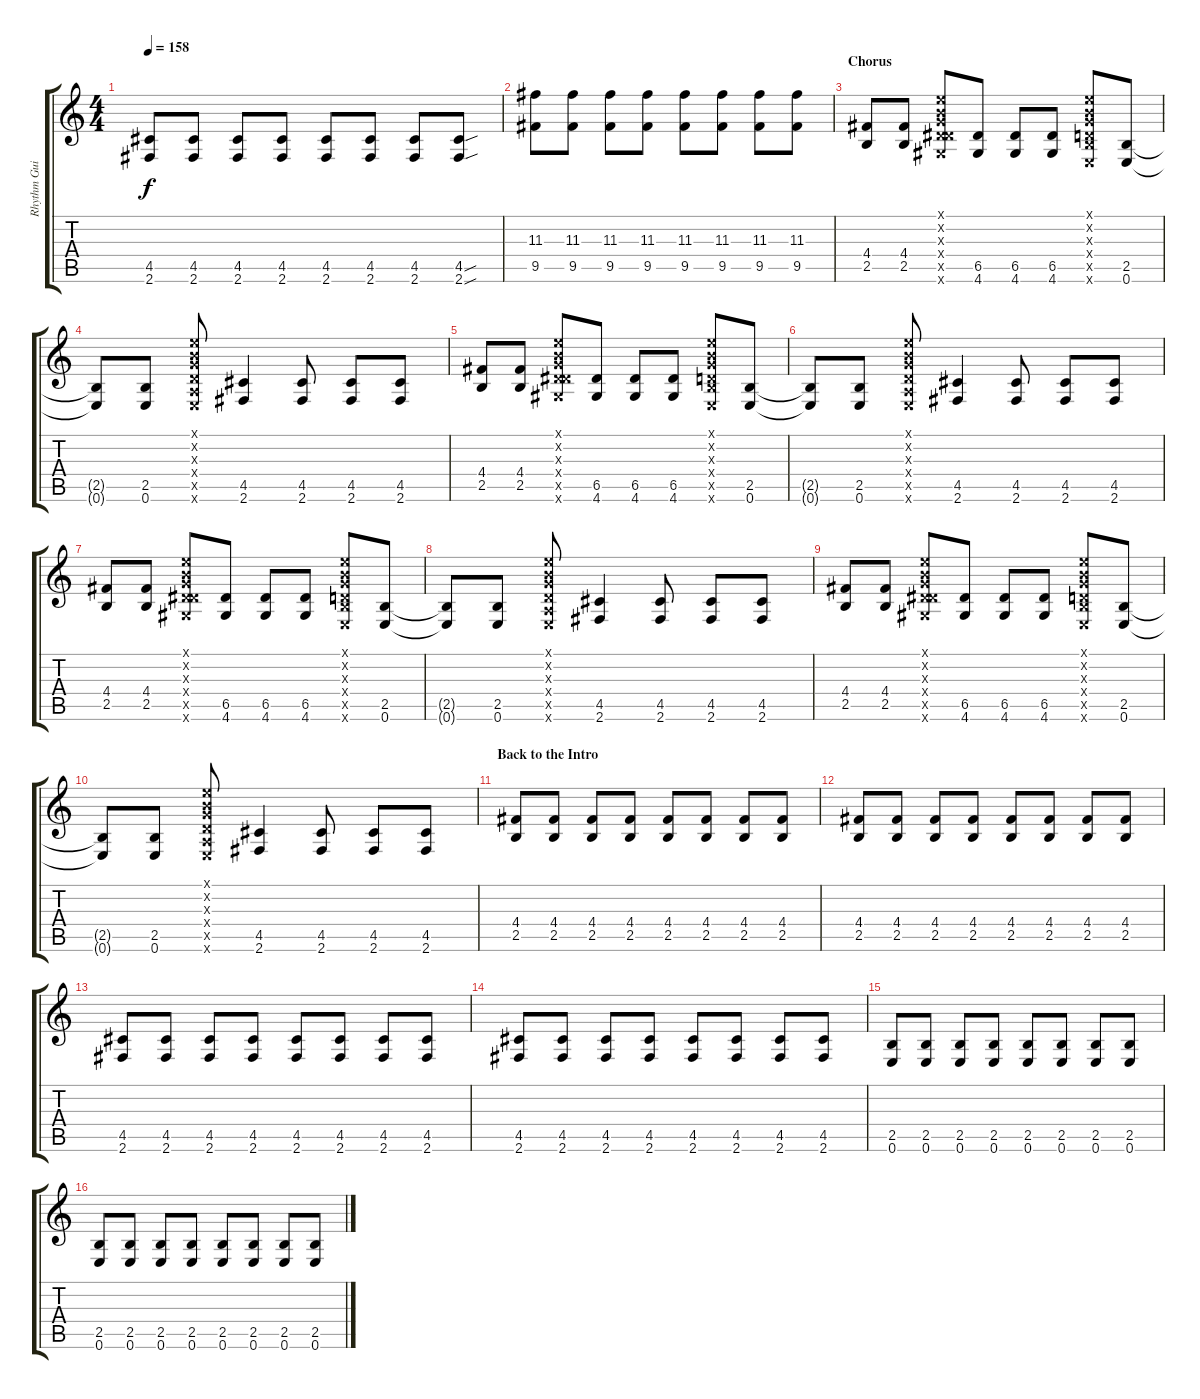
\track ("Rhythm Guitar 1" "Rhythm Gui") {instrument distortionguitar}
\staff {score tabs}
\tuning (E4 B3 G3 D3 A2 E2) {hide}
\ts (4 4)
\tempo 158
\clef g2
\ks c
(4.5 2.6).8{dy f} (4.5 2.6).8 (4.5 2.6).8 (4.5 2.6).8 (4.5 2.6).8 (4.5 2.6).8 (4.5 2.6).8 (4.5{sou} 2.6{sou}).8 |
(11.3 9.5).8 (11.3 9.5).8 (11.3 9.5).8 (11.3 9.5).8 (11.3 9.5).8 (11.3 9.5).8 (11.3 9.5).8 (11.3 9.5).8 |
\section ("" "Chorus")
(4.4 2.5).8 (4.4 2.5).8 (0.1{x} 0.2{x} 0.3{x} 0.4{x} 6.5{x} 4.6{x}).8 (6.5 4.6).8 (6.5 4.6).8 (6.5 4.6).8 (0.1{x} 0.2{x} 0.3{x} 0.4{x} 2.5{x} 0.6{x}).8 (2.5 0.6).8 |
(2.5{t} 0.6{t}).8 (2.5 0.6).8 (0.1{x} 0.2{x} 0.3{x} 0.4{x} 0.5{x} 0.6{x}).8 (4.5 2.6).4 (4.5 2.6).8 (4.5 2.6).8 (4.5 2.6).8 |
(4.4 2.5).8 (4.4 2.5).8 (0.1{x} 0.2{x} 0.3{x} 0.4{x} 6.5{x} 4.6{x}).8 (6.5 4.6).8 (6.5 4.6).8 (6.5 4.6).8 (0.1{x} 0.2{x} 0.3{x} 0.4{x} 2.5{x} 0.6{x}).8 (2.5 0.6).8 |
(2.5{t} 0.6{t}).8 (2.5 0.6).8 (0.1{x} 0.2{x} 0.3{x} 0.4{x} 0.5{x} 0.6{x}).8 (4.5 2.6).4 (4.5 2.6).8 (4.5 2.6).8 (4.5 2.6).8 |
(4.4 2.5).8 (4.4 2.5).8 (0.1{x} 0.2{x} 0.3{x} 0.4{x} 6.5{x} 4.6{x}).8 (6.5 4.6).8 (6.5 4.6).8 (6.5 4.6).8 (0.1{x} 0.2{x} 0.3{x} 0.4{x} 2.5{x} 0.6{x}).8 (2.5 0.6).8 |
(2.5{t} 0.6{t}).8 (2.5 0.6).8 (0.1{x} 0.2{x} 0.3{x} 0.4{x} 0.5{x} 0.6{x}).8 (4.5 2.6).4 (4.5 2.6).8 (4.5 2.6).8 (4.5 2.6).8 |
(4.4 2.5).8 (4.4 2.5).8 (0.1{x} 0.2{x} 0.3{x} 0.4{x} 6.5{x} 4.6{x}).8 (6.5 4.6).8 (6.5 4.6).8 (6.5 4.6).8 (0.1{x} 0.2{x} 0.3{x} 0.4{x} 2.5{x} 0.6{x}).8 (2.5 0.6).8 |
(2.5{t} 0.6{t}).8 (2.5 0.6).8 (0.1{x} 0.2{x} 0.3{x} 0.4{x} 0.5{x} 0.6{x}).8 (4.5 2.6).4 (4.5 2.6).8 (4.5 2.6).8 (4.5 2.6).8 |
\section ("" "Back to the Intro")
(4.4 2.5).8 (4.4 2.5).8 (4.4 2.5).8 (4.4 2.5).8 (4.4 2.5).8 (4.4 2.5).8 (4.4 2.5).8 (4.4 2.5).8 |
(4.4 2.5).8 (4.4 2.5).8 (4.4 2.5).8 (4.4 2.5).8 (4.4 2.5).8 (4.4 2.5).8 (4.4 2.5).8 (4.4 2.5).8 |
(4.5 2.6).8 (4.5 2.6).8 (4.5 2.6).8 (4.5 2.6).8 (4.5 2.6).8 (4.5 2.6).8 (4.5 2.6).8 (4.5 2.6).8 |
(4.5 2.6).8 (4.5 2.6).8 (4.5 2.6).8 (4.5 2.6).8 (4.5 2.6).8 (4.5 2.6).8 (4.5 2.6).8 (4.5 2.6).8 |
(2.5 0.6).8 (2.5 0.6).8 (2.5 0.6).8 (2.5 0.6).8 (2.5 0.6).8 (2.5 0.6).8 (2.5 0.6).8 (2.5 0.6).8 |
(2.5 0.6).8 (2.5 0.6).8 (2.5 0.6).8 (2.5 0.6).8 (2.5 0.6).8 (2.5 0.6).8 (2.5 0.6).8 (2.5 0.6).8
